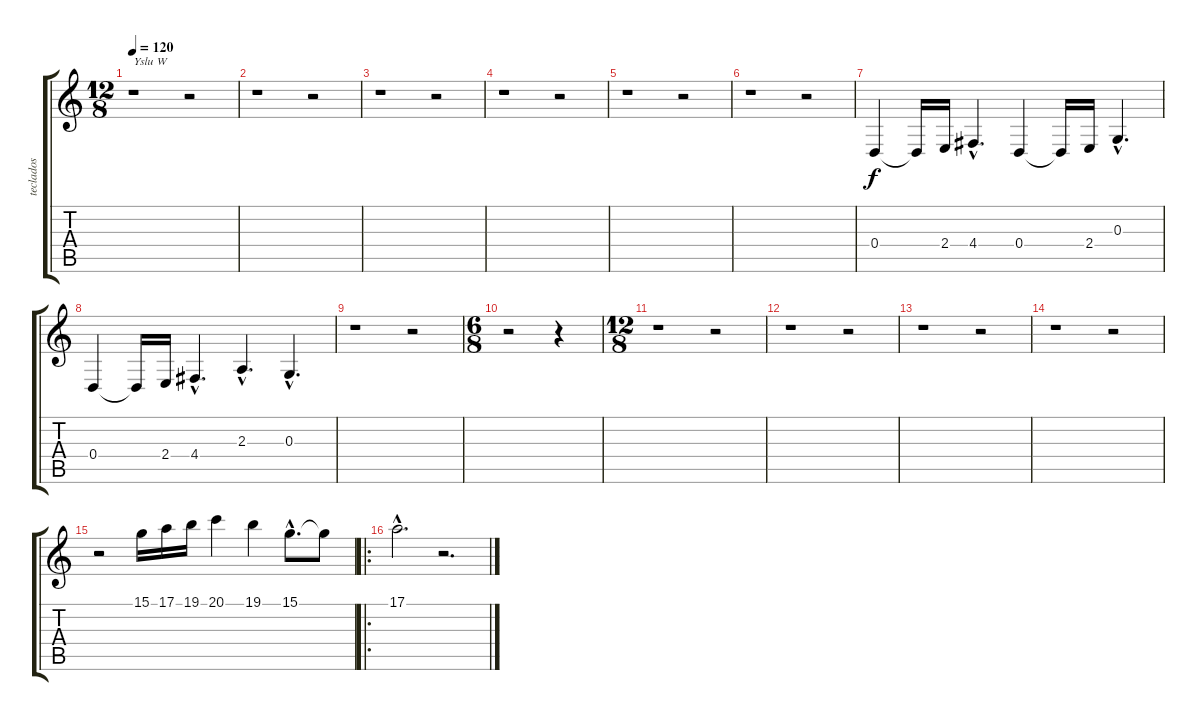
\track ("teclados" "teclados") {instrument stringensemble1}
\staff {score tabs}
\tuning (E4 B3 G3 D3 A2 E2) {hide}
\ts (12 8)
\tempo 120
\clef g2
\ks c
r.1{txt "Yslu W" dy f instrument stringensemble1} r.2 |
r.1 r.2 |
r.1 r.2 |
r.1 r.2 |
r.1 r.2 |
r.1 r.2 |
0.4.4 0.4{t}.16 2.4.16 4.4{hac}.4{d} 0.4.4 0.4{t}.16 2.4.16 0.3{hac}.4{d} |
0.4.4 0.4{t}.16 2.4.16 4.4{hac}.4{d} 2.3{hac}.4{d} 0.3{hac}.4{d} |
r.1 r.2 |
\ts (6 8)
r.2 r.4 |
\ts (12 8)
r.1 r.2 |
r.1 r.2 |
r.1 r.2 |
r.1 r.2 |
r.2 15.1.16 17.1.16 19.1.16 20.1.4 19.1.4 15.1{hac}.8{d} 15.1{t}.8 |
\ro
17.1{hac}.2{d} r.2{d}
